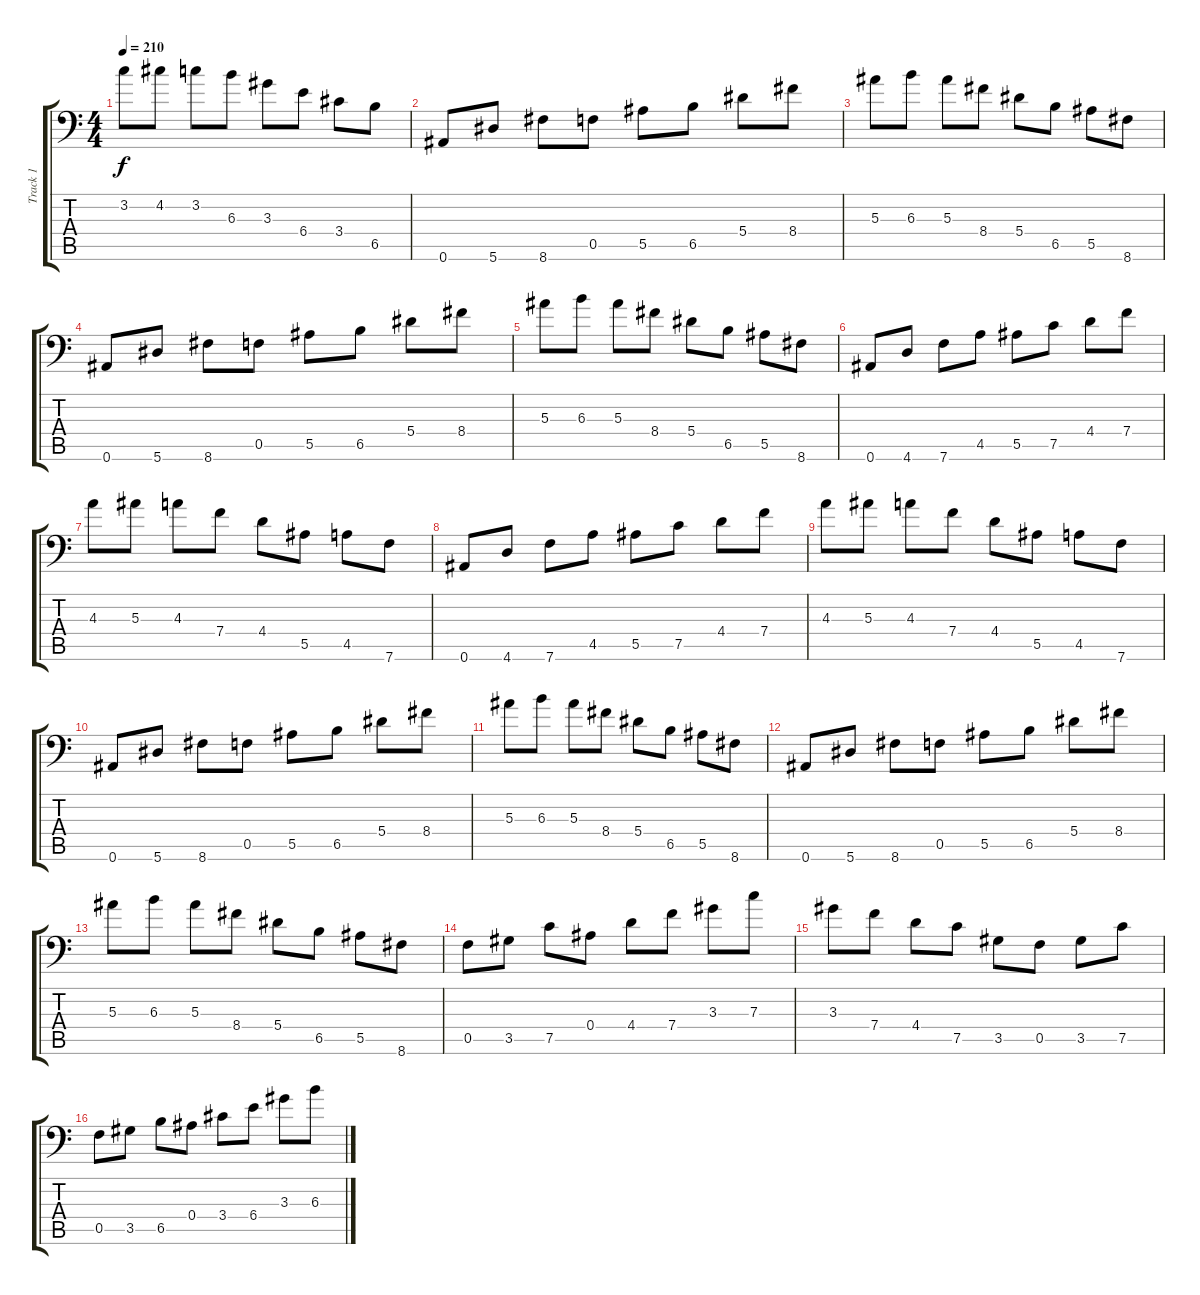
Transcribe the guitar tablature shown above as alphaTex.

\track ("Track 1" "Track 1") {instrument distortionguitar}
\staff {score tabs}
\tuning (D4 A3 F3 Bb2 F2 Bb1) {hide}
\ts (4 4)
\tempo 210
\clef f4
\ks c
3.2.8{dy f} 4.2.8 3.2.8 6.3.8 3.3.8 6.4.8 3.4.8 6.5.8 |
0.6.8 5.6.8 8.6.8 0.5.8 5.5.8 6.5.8 5.4.8 8.4.8 |
5.3.8 6.3.8 5.3.8 8.4.8 5.4.8 6.5.8 5.5.8 8.6.8 |
0.6.8 5.6.8 8.6.8 0.5.8 5.5.8 6.5.8 5.4.8 8.4.8 |
5.3.8 6.3.8 5.3.8 8.4.8 5.4.8 6.5.8 5.5.8 8.6.8 |
0.6.8 4.6.8 7.6.8 4.5.8 5.5.8 7.5.8 4.4.8 7.4.8 |
4.3.8 5.3.8 4.3.8 7.4.8 4.4.8 5.5.8 4.5.8 7.6.8 |
0.6.8 4.6.8 7.6.8 4.5.8 5.5.8 7.5.8 4.4.8 7.4.8 |
4.3.8 5.3.8 4.3.8 7.4.8 4.4.8 5.5.8 4.5.8 7.6.8 |
0.6.8 5.6.8 8.6.8 0.5.8 5.5.8 6.5.8 5.4.8 8.4.8 |
5.3.8 6.3.8 5.3.8 8.4.8 5.4.8 6.5.8 5.5.8 8.6.8 |
0.6.8 5.6.8 8.6.8 0.5.8 5.5.8 6.5.8 5.4.8 8.4.8 |
5.3.8 6.3.8 5.3.8 8.4.8 5.4.8 6.5.8 5.5.8 8.6.8 |
0.5.8 3.5.8 7.5.8 0.4.8 4.4.8 7.4.8 3.3.8 7.3.8 |
3.3.8 7.4.8 4.4.8 7.5.8 3.5.8 0.5.8 3.5.8 7.5.8 |
0.5.8 3.5.8 6.5.8 0.4.8 3.4.8 6.4.8 3.3.8 6.3.8
